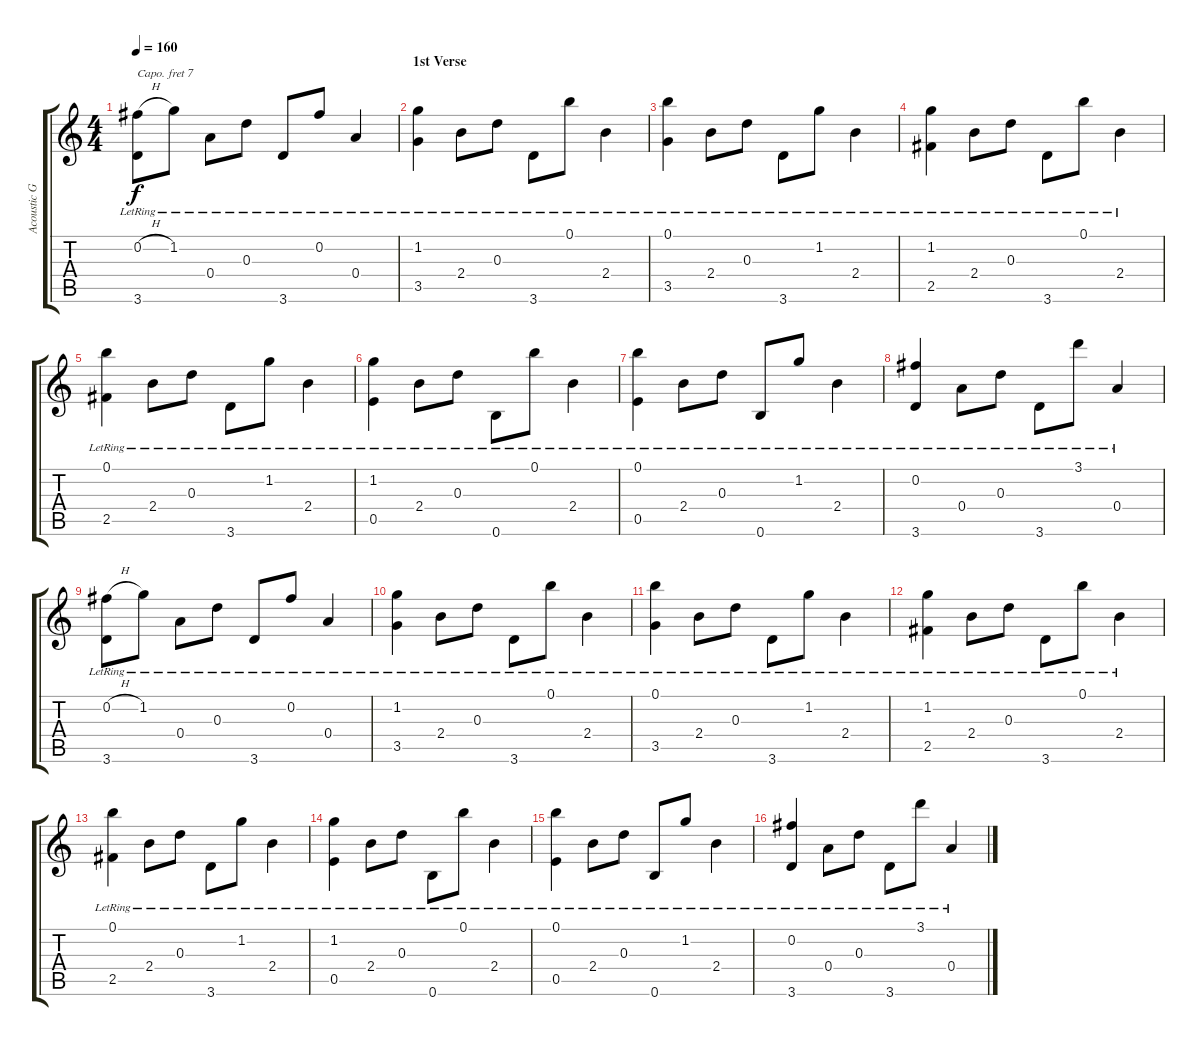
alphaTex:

\track ("Acoustic Guitar 2" "Acoustic G") {instrument acousticguitarsteel}
\staff {score tabs}
\capo 7
\tuning (E4 B3 G3 D3 A2 E2) {hide}
\ts (4 4)
\tempo 160
\clef g2
\ks c
(0.2{h} 3.6{lr}).8{dy f} 1.2{lr}.8 0.4{lr}.8 0.3{lr}.8 3.6{lr}.8 0.2{lr}.8 0.4{lr}.4 |
\section ("" "1st Verse")
(1.2{lr} 3.5{lr}).4 2.4{lr}.8 0.3{lr}.8 3.6{lr}.8 0.1{lr}.8 2.4{lr}.4 |
(0.1{lr} 3.5{lr}).4 2.4{lr}.8 0.3{lr}.8 3.6{lr}.8 1.2{lr}.8 2.4{lr}.4 |
(1.2{lr} 2.5{lr}).4 2.4{lr}.8 0.3{lr}.8 3.6{lr}.8 0.1{lr}.8 2.4{lr}.4 |
(0.1{lr} 2.5{lr}).4 2.4{lr}.8 0.3{lr}.8 3.6{lr}.8 1.2{lr}.8 2.4{lr}.4 |
(1.2{lr} 0.5{lr}).4 2.4{lr}.8 0.3{lr}.8 0.6{lr}.8 0.1{lr}.8 2.4{lr}.4 |
(0.1{lr} 0.5{lr}).4 2.4{lr}.8 0.3{lr}.8 0.6{lr}.8 1.2{lr}.8 2.4{lr}.4 |
(0.2{lr} 3.6{lr}).4 0.4{lr}.8 0.3{lr}.8 3.6{lr}.8 3.1{lr}.8 0.4{lr}.4 |
(0.2{h} 3.6{lr}).8 1.2{lr}.8 0.4{lr}.8 0.3{lr}.8 3.6{lr}.8 0.2{lr}.8 0.4{lr}.4 |
(1.2{lr} 3.5{lr}).4 2.4{lr}.8 0.3{lr}.8 3.6{lr}.8 0.1{lr}.8 2.4{lr}.4 |
(0.1{lr} 3.5{lr}).4 2.4{lr}.8 0.3{lr}.8 3.6{lr}.8 1.2{lr}.8 2.4{lr}.4 |
(1.2{lr} 2.5{lr}).4 2.4{lr}.8 0.3{lr}.8 3.6{lr}.8 0.1{lr}.8 2.4{lr}.4 |
(0.1{lr} 2.5{lr}).4 2.4{lr}.8 0.3{lr}.8 3.6{lr}.8 1.2{lr}.8 2.4{lr}.4 |
(1.2{lr} 0.5{lr}).4 2.4{lr}.8 0.3{lr}.8 0.6{lr}.8 0.1{lr}.8 2.4{lr}.4 |
(0.1{lr} 0.5{lr}).4 2.4{lr}.8 0.3{lr}.8 0.6{lr}.8 1.2{lr}.8 2.4{lr}.4 |
(0.2{lr} 3.6{lr}).4 0.4{lr}.8 0.3{lr}.8 3.6{lr}.8 3.1{lr}.8 0.4{lr}.4
